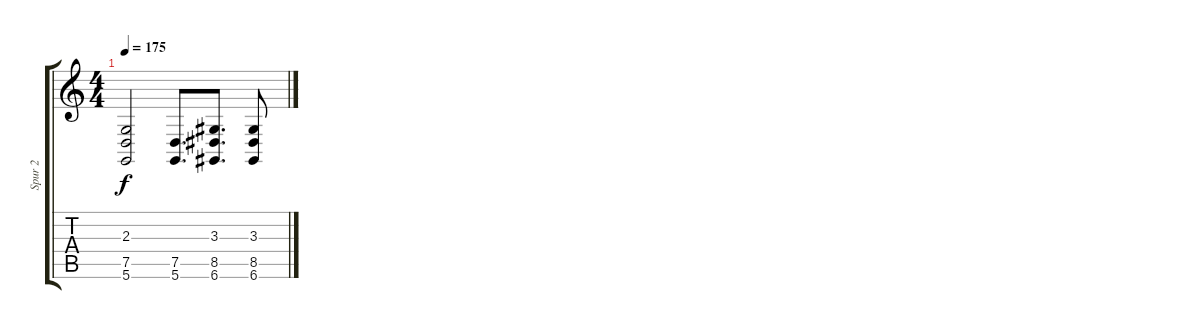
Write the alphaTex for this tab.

\track ("Spur 2" "Spur 2") {instrument accordion}
\staff {score tabs}
\tuning (D4 A3 F3 C3 G2 D2) {hide}
\ts (4 4)
\tempo 175
\clef g2
\ks c
(2.3 7.5 5.6).2{dy f} (7.5 5.6).8{d} (3.3 8.5 6.6).8{d} (3.3 8.5 6.6).8
